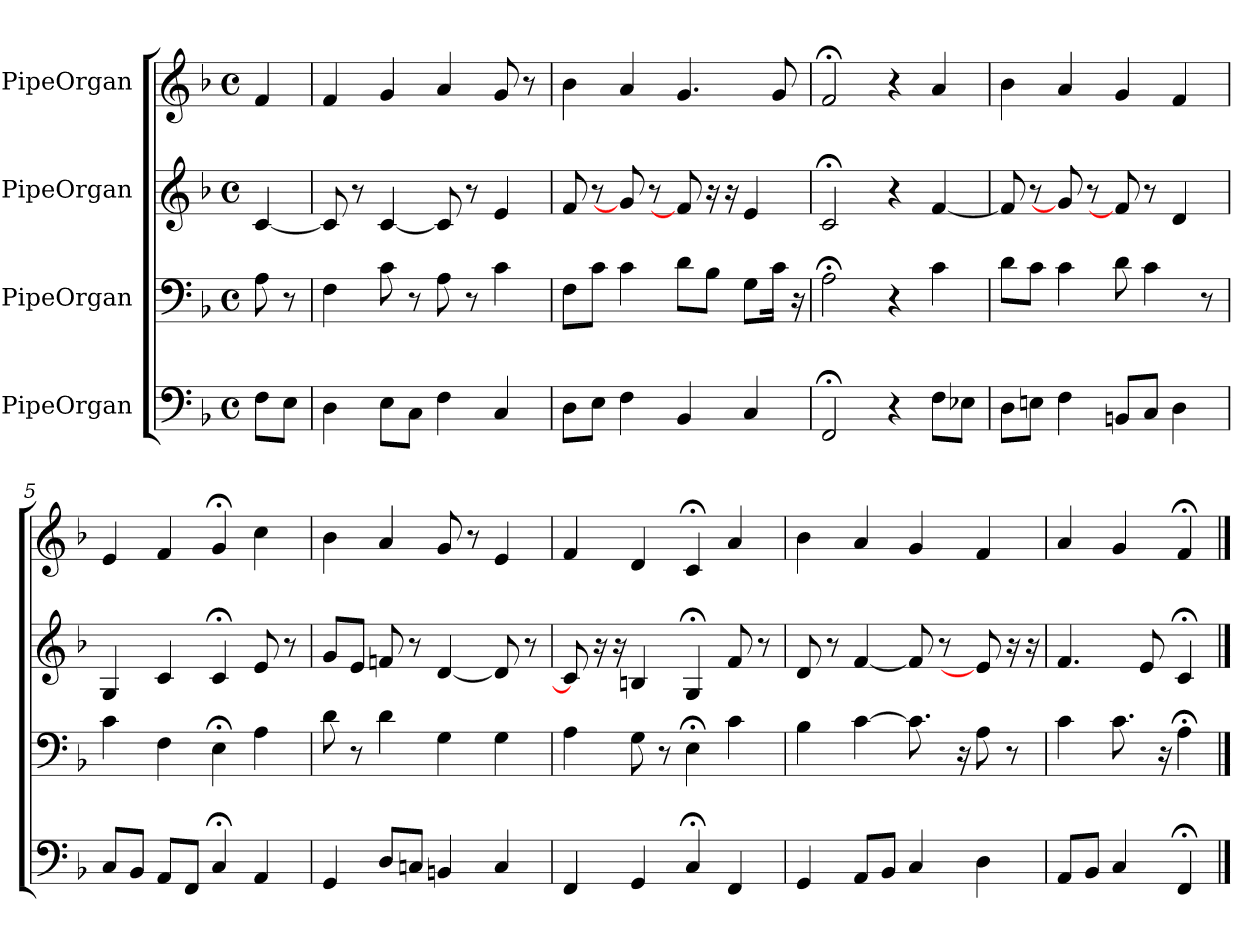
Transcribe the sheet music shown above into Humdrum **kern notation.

**kern	**kern	**kern	**kern
*part4	*part3	*part2	*part1
*staff4	*staff3	*staff2	*staff1
*I"PipeOrgan	*I"PipeOrgan	*I"PipeOrgan	*I"PipeOrgan
*clefF4	*clefF4	*clefG2	*clefG2
*k[b-]	*k[b-]	*k[b-]	*k[b-]
*F:	*F:	*F:	*F:
*M4/4	*M4/4	*M4/4	*M4/4
*met(c)	*met(c)	*met(c)	*met(c)
*MM60	*MM60	*MM60	*MM60
=	=	=	=
8F\L	8A	[4c	4f
8E\J	8r	.	.
=1	=1	=1	=1
4D	4F	8c]	4f
.	.	8r	.
8E\L	8c	[4c	4g
8C\J	8r	.	.
4F	8A	8c]	4a
.	8r	8r	.
4C	4c	4e	8g
.	.	.	8r
=2	=2	=2	=2
8D\L	8F\L	8f	4b-
8E\J	8c\J	8r	.
4F	4c	8g]	4a
.	.	8r	.
4BB-	8d\L	8f]	4.g
.	8B-\J	16r	.
.	.	16r	.
4C	8G\L	4e	.
.	16c\Jk	.	8g
.	16r	.	.
=3	=3	=3	=3
2FF;<	2A;<	2c;<	2f;<
4r	4r	4r	4r
8F\L	4c	[4f	4a
8E-X\J	.	.	.
=4	=4	=4	=4
8D\L	8d\L	8f]	4b-
8En\J	8c\J	8r	.
4F	4c	8g]	4a
.	.	8r	.
8BBn/L	8d	8f]	4g
8C/J	4c	8r	.
4D	.	4d	4f
.	8r	.	.
=5	=5	=5	=5
8C/L	4c	4G	4e
8BB-/J	.	.	.
8AA/L	4F	4c	4f
8FF/J	.	.	.
4C;<	4E;<	4c;<	4g;<
4AA	4A	8e	4cc
.	.	8r	.
=6	=6	=6	=6
4GG	8d	8g/L	4b-
.	8r	8e/J	.
8D/L	4d	8fn	4a
8Cn/J	.	8r	.
4BBn	4G	[4d	8g
.	.	.	8r
4C	4G	8d]	4e
.	.	8r	.
=7	=7	=7	=7
4FF	4A	8c]	4f
.	.	16r	.
.	.	16r	.
4GG	8G	4Bn	4d
.	8r	.	.
4C;<	4E;<	4G;<	4c;<
4FF	4c	8f	4a
.	.	8r	.
=8	=8	=8	=8
4GG	4B-	8d	4b-
.	.	8r	.
8AA/L	[4c	[4f	4a
8BB-/J	.	.	.
4C	8.c]	8f]	4g
.	.	8r	.
.	16r	.	.
4D	8A	8e]	4f
.	8r	16r	.
.	.	16r	.
=9	=9	=9	=9
8AA/L	4c	4.f	4a
8BB-/J	.	.	.
4C	8.c	.	4g
.	.	8e	.
.	16r	.	.
4FF;<	4A;<	4c;<	4f;<
==	==	==	==
*-	*-	*-	*-
